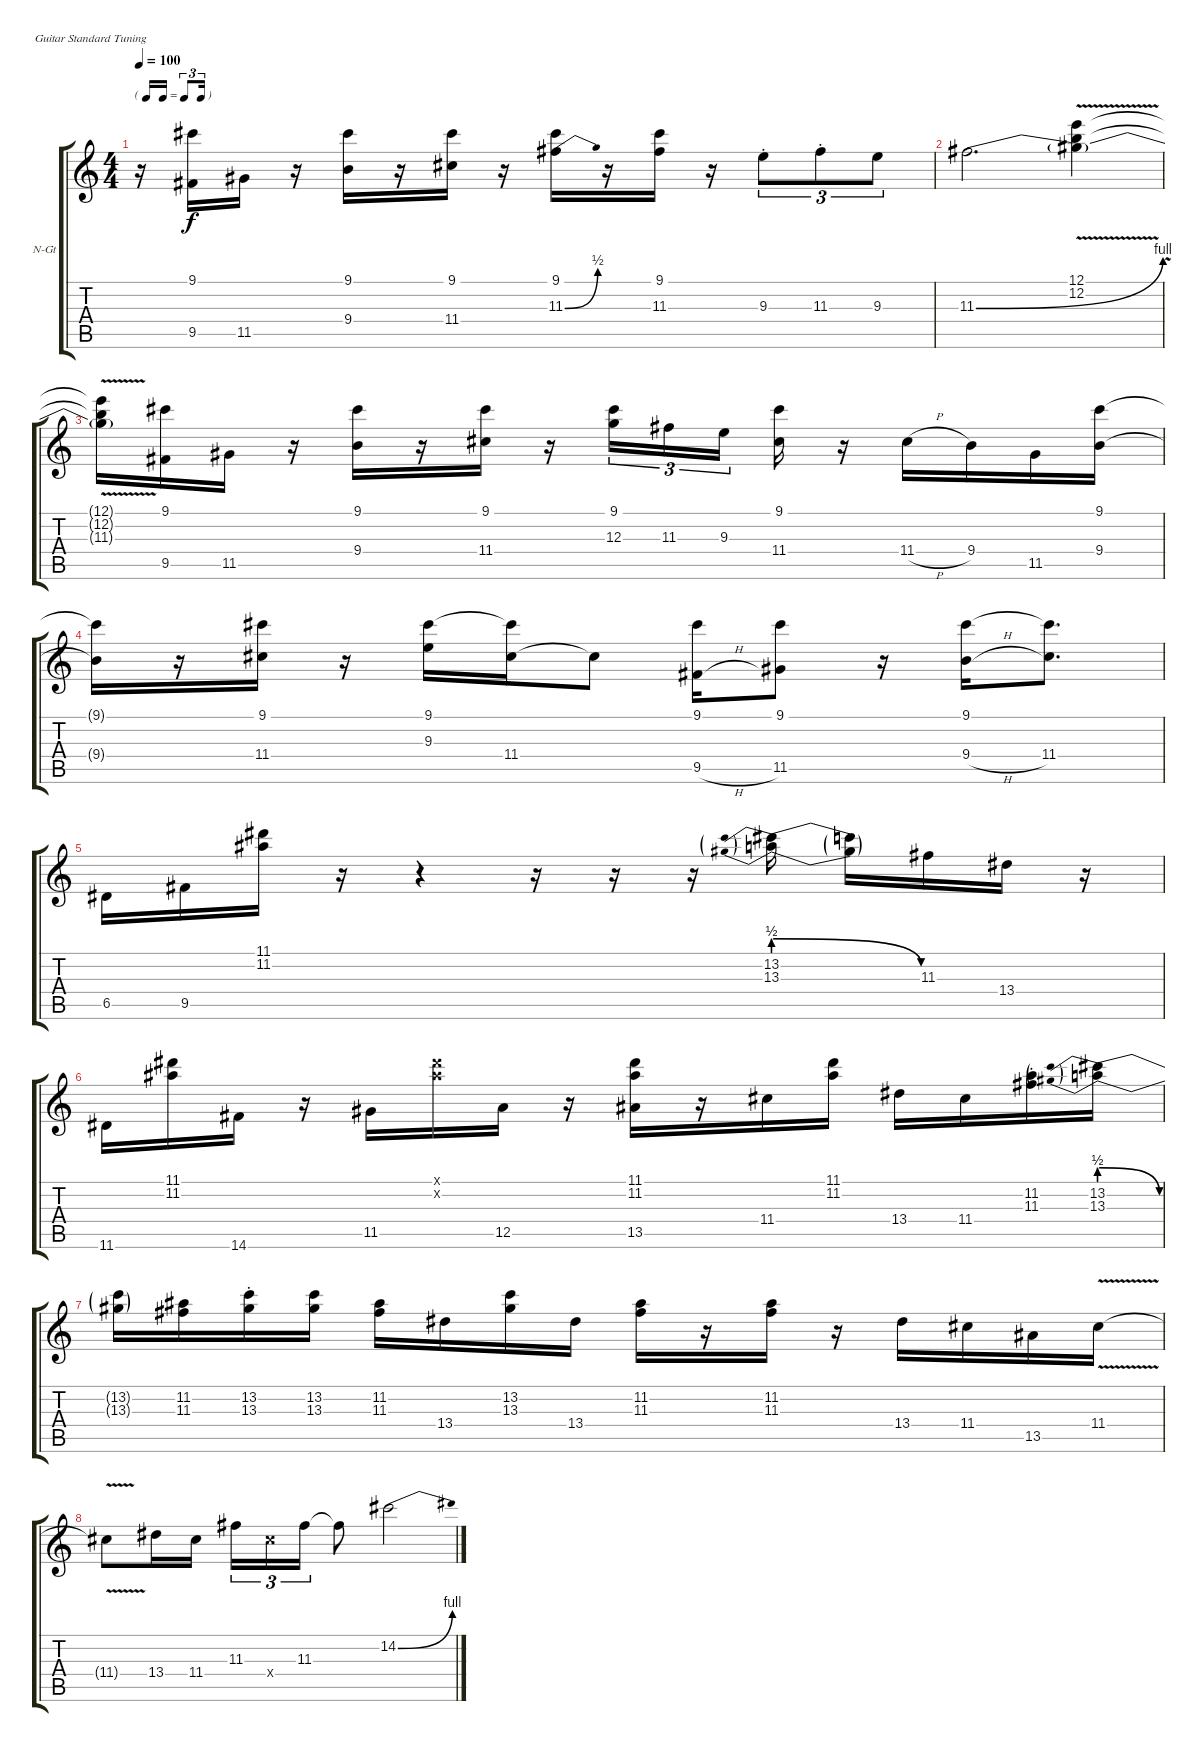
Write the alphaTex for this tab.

\bracketExtendMode groupsimilarinstruments
\firstSystemTrackNameOrientation horizontal
\otherSystemsTrackNameOrientation horizontal
\track ("Metal Lead" "N-Gt") {instrument acousticguitarnylon}
\staff {score tabs}
\tuning (E4 B3 G3 D3 A2 E2)
\ts (4 4)
\tf triplet16th
\tempo 100
\clef g2
\ks c
r.16{dy f} (9.5 9.1).16 11.5.16 r.16 (9.4 9.1).16 r.16 (11.4 9.1).16 r.16 (11.3{be (bend 0 0 30 2)} 9.1).16 r.16 (11.3 9.1).16 r.16 9.3{st}.8{tu (3 2)} 11.3{st}.8{tu (3 2)} 9.3.8{tu (3 2)} |
11.3{be (bend 28.2 0 59.4 4)}.2{d} (12.1{v} 11.3{v t} 12.2).4 |
(12.1{t} 11.3{t} 12.2{t}).16 (9.5 9.1).16 11.5.16 r.16 (9.4 9.1).16 r.16 (11.4 9.1).16 r.16 (9.1 12.3).16{tu (3 2)} 11.3.16{tu (3 2)} 9.3.16{tu (3 2)} (11.4 9.1).16 r.16 11.4{h}.16 9.4.16 11.5.16 (9.4 9.1).16 |
(9.4{t} 9.1{t}).16 r.16 (11.4 9.1).16 r.16 (9.3 9.1).16 (11.4 9.1{t}).16 11.4{t}.8 (9.5{h} 9.1).16 (11.5 9.1).8 r.16 (9.1 9.4{h}).16 (9.1{t} 11.4).8{d} |
6.5.16 9.5.16 (11.1 11.2).16 r.16 r.4 r.16 r.16 r.16 (13.2{be (prebendrelease 0 2 15 0)} 13.3{be (prebendrelease 0 2 15 0)}).16 (13.2{t} 13.3{t}).16 11.3.16 13.4.16 r.16 |
11.6.16 (11.1 11.2).16 14.6.16 r.16 11.5.16 (11.1{x} 11.2{x}).16 12.5.16 r.16 (13.5 11.1 11.2).16 r.16 11.4.16 (11.1 11.2).16 13.4.16 11.4.16 (11.3{st} 11.2{st}).16 (13.2{be (prebendrelease 0 2 31.799999999999997 0)} 13.3{be (prebendrelease 0 2 30.599999999999998 0)}).16 |
(13.2{t} 13.3{t}).16 (11.2 11.3).16 (13.2{st} 13.3{st}).16 (13.3 13.2).16 (11.3 11.2).16 13.4.16 (13.2 13.3).16 13.4.16 (11.2 11.3).16 r.16 (11.3 11.2).16 r.16 13.4.16 11.4.16 13.5.16 11.4{v}.16 |
11.4{t}.8 13.4.16 11.4.16 11.3.16{tu (3 2)} 11.4{x}.16{tu (3 2)} 11.3.16{tu (3 2)} 11.3{t}.8 14.2{be (bend 0 0 53.4 4)}.2
